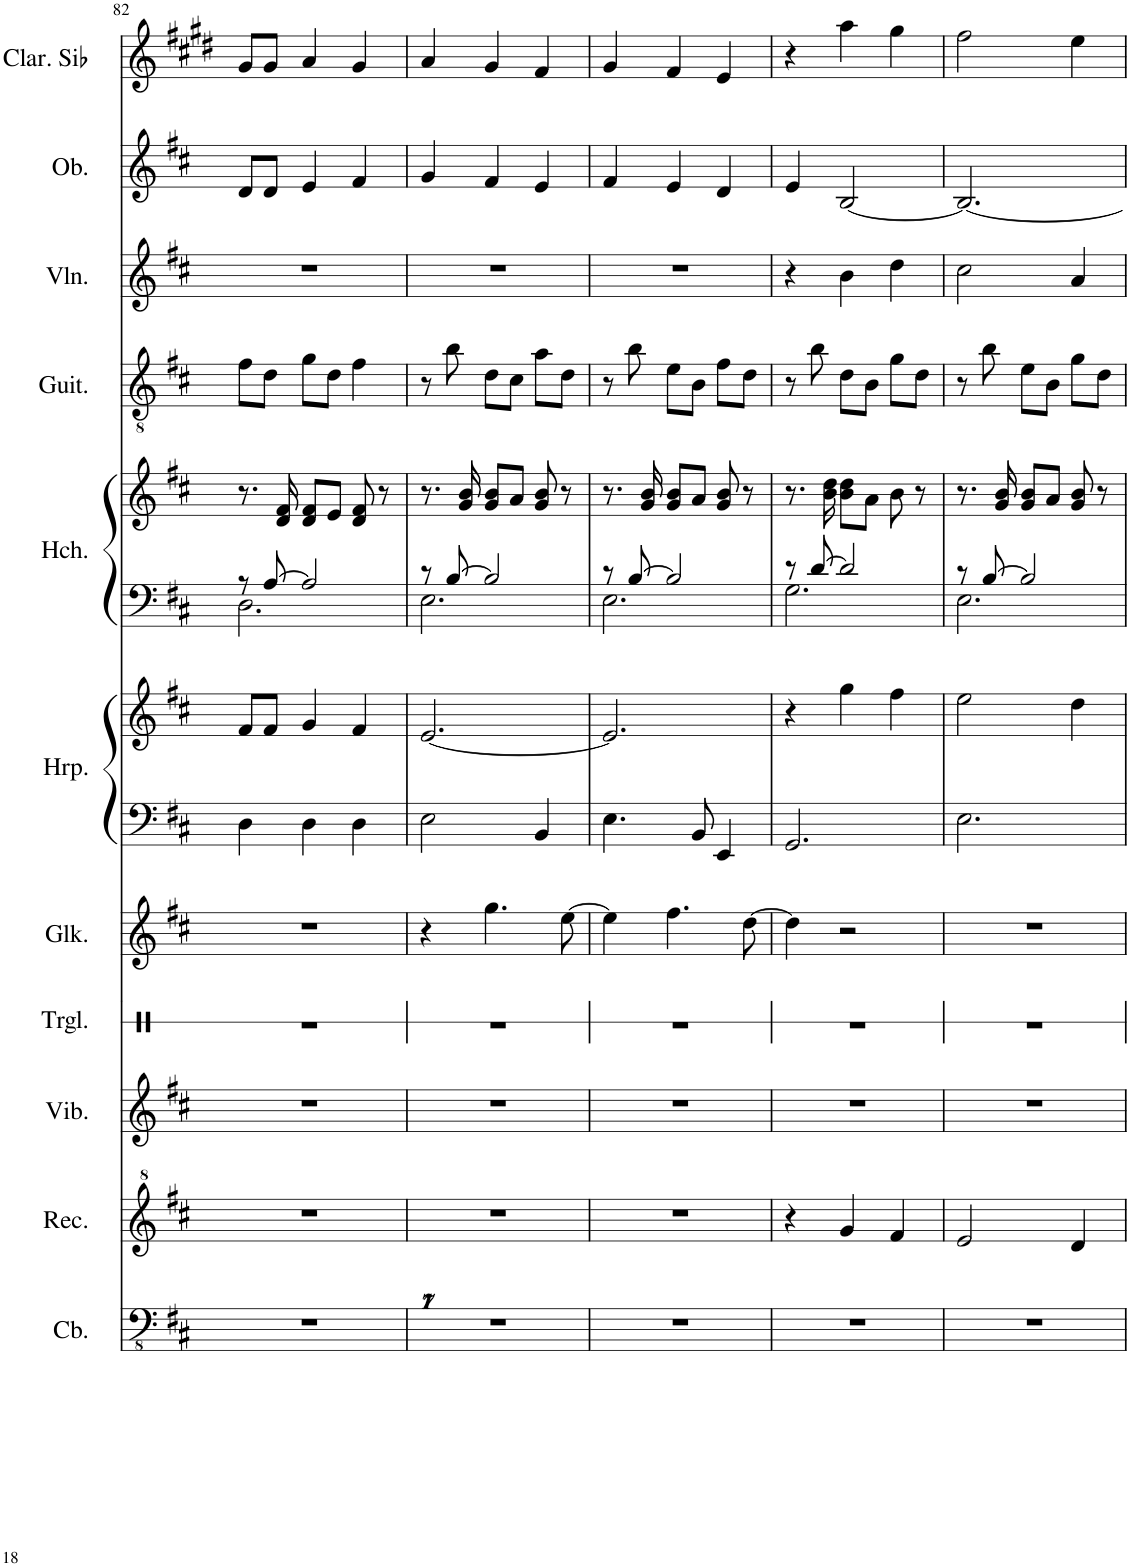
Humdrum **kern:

**kern	**kern	**kern	**kern	**kern	**kern	**kern	**kern	**kern	**kern	**kern	**kern	**kern
*part11	*part10	*part9	*part8	*part7	*part6	*part6	*part5	*part5	*part4	*part3	*part2	*part1
*staff13	*staff12	*staff11	*staff10	*staff9	*staff8	*staff7	*staff6	*staff5	*staff4	*staff3	*staff2	*staff1
*I"コントラバス	*I"リコーダー	*I"ビブラフォン	*I"トライアングル	*I"グロッケンシュピール	*I"ハープ	*	*I"ハープシーコード	*	*I"アコースティックギター	*I"ヴァイオリン	*I"オーボエ	*I"Clarinette en Sib
*	*	*	*	*	*	*	*	*	*	*	*	*I'Clar. Sib
!!LO:PB:g=z
*clefFv4	*clefG^2	*clefG2	*clefX	*clefG2	*clefF4	*clefG2	*clefF4	*clefG2	*clefGv2	*clefG2	*clefG2	*clefG2
*Trd7c12	*	*	*	*Trd-14c-24	*	*	*	*	*	*	*	*Trd1c2
*k[f#c#]	*k[f#c#]	*k[f#c#]	*k[]	*k[f#c#]	*k[f#c#]	*k[f#c#]	*k[f#c#]	*k[f#c#]	*k[f#c#]	*k[f#c#]	*k[f#c#]	*k[f#c#g#d#]
*M3/4	*M3/4	*M3/4	*M3/4	*M3/4	*M3/4	*M3/4	*M3/4	*M3/4	*M3/4	*M3/4	*M3/4	*M3/4
=82	=82	=82	=82	=82	=82	=82	=82	=82	=82	=82	=82	=82
*	*	*	*	*	*	*	*^	*	*	*	*	*
2.r	2.r	2.r	2.r	2.r	4D\	8f#/L	8r	2.D\	8.r	8f#\L	2.r	8d/L	8g#/L
.	.	.	.	.	.	8f#/J	[8A/	.	.	8d\J	.	8d/J	8g#/J
.	.	.	.	.	.	.	.	.	16d/ 16f#/	.	.	.	.
.	.	.	.	.	4D\	4g/	2A/]	.	8d/ 8f#/L	8g\L	.	4e/	4a/
.	.	.	.	.	.	.	.	.	8e/J	8d\J	.	.	.
.	.	.	.	.	4D\	4f#/	.	.	8d/ 8f#/	4f#\	.	4f#/	4g#/
.	.	.	.	.	.	.	.	.	8r	.	.	.	.
=83	=83	=83	=83	=83	=83	=83	=83	=83	=83	=83	=83	=83	=83
2.r	2.r	2.r	2.r	4r	2E\	[2.e/	8r	2.E\	8.r	8r	2.r	4g/	4a/
.	.	.	.	.	.	.	[8B/	.	.	8b\	.	.	.
.	.	.	.	.	.	.	.	.	16g/ 16b/	.	.	.	.
.	.	.	.	4.gg\	.	.	2B/]	.	8g/ 8b/L	8d\L	.	4f#/	4g#/
.	.	.	.	.	.	.	.	.	8a/J	8c#\J	.	.	.
.	.	.	.	.	4BB/	.	.	.	8g/ 8b/	8a\L	.	4e/	4f#/
.	.	.	.	[8ee\	.	.	.	.	8r	8d\J	.	.	.
=84	=84	=84	=84	=84	=84	=84	=84	=84	=84	=84	=84	=84	=84
2.r	2.r	2.r	2.r	4ee\]	4.E\	2.e/]	8r	2.E\	8.r	8r	2.r	4f#/	4g#/
.	.	.	.	.	.	.	[8B/	.	.	8b\	.	.	.
.	.	.	.	.	.	.	.	.	16g/ 16b/	.	.	.	.
.	.	.	.	4.ff#\	.	.	2B/]	.	8g/ 8b/L	8e\L	.	4e/	4f#/
.	.	.	.	.	8BB/	.	.	.	8a/J	8B\J	.	.	.
.	.	.	.	.	4EE/	.	.	.	8g/ 8b/	8f#\L	.	4d/	4e/
.	.	.	.	[8dd\	.	.	.	.	8r	8d\J	.	.	.
=85	=85	=85	=85	=85	=85	=85	=85	=85	=85	=85	=85	=85	=85
2.r	4r	2.r	2.r	4dd\]	2.GG/	4r	8r	2.G\	8.r	8r	4r	4e/	4r
.	.	.	.	.	.	.	[8d/	.	.	8b\	.	.	.
.	.	.	.	.	.	.	.	.	16b\ 16dd\	.	.	.	.
.	4gg/	.	.	2r	.	4gg\	2d/]	.	8b\ 8dd\L	8d\L	4b\	[2B/	4aa\
.	.	.	.	.	.	.	.	.	8a\J	8B\J	.	.	.
.	4ff#/	.	.	.	.	4ff#\	.	.	8b\	8g\L	4dd\	.	4gg#\
.	.	.	.	.	.	.	.	.	8r	8d\J	.	.	.
=86	=86	=86	=86	=86	=86	=86	=86	=86	=86	=86	=86	=86	=86
2.r	2ee/	2.r	2.r	2.r	2.E\	2ee\	8r	2.E\	8.r	8r	2cc#\	2.B/_	2ff#\
.	.	.	.	.	.	.	[8B/	.	.	8b\	.	.	.
.	.	.	.	.	.	.	.	.	16g/ 16b/	.	.	.	.
.	.	.	.	.	.	.	2B/]	.	8g/ 8b/L	8e\L	.	.	.
.	.	.	.	.	.	.	.	.	8a/J	8B\J	.	.	.
.	4dd/	.	.	.	.	4dd\	.	.	8g/ 8b/	8g\L	4a/	.	4ee\
.	.	.	.	.	.	.	.	.	8r	8d\J	.	.	.
*	*	*	*	*	*	*	*v	*v	*	*	*	*	*
=	=	=	=	=	=	=	=	=	=	=	=	=
*-	*-	*-	*-	*-	*-	*-	*-	*-	*-	*-	*-	*-
